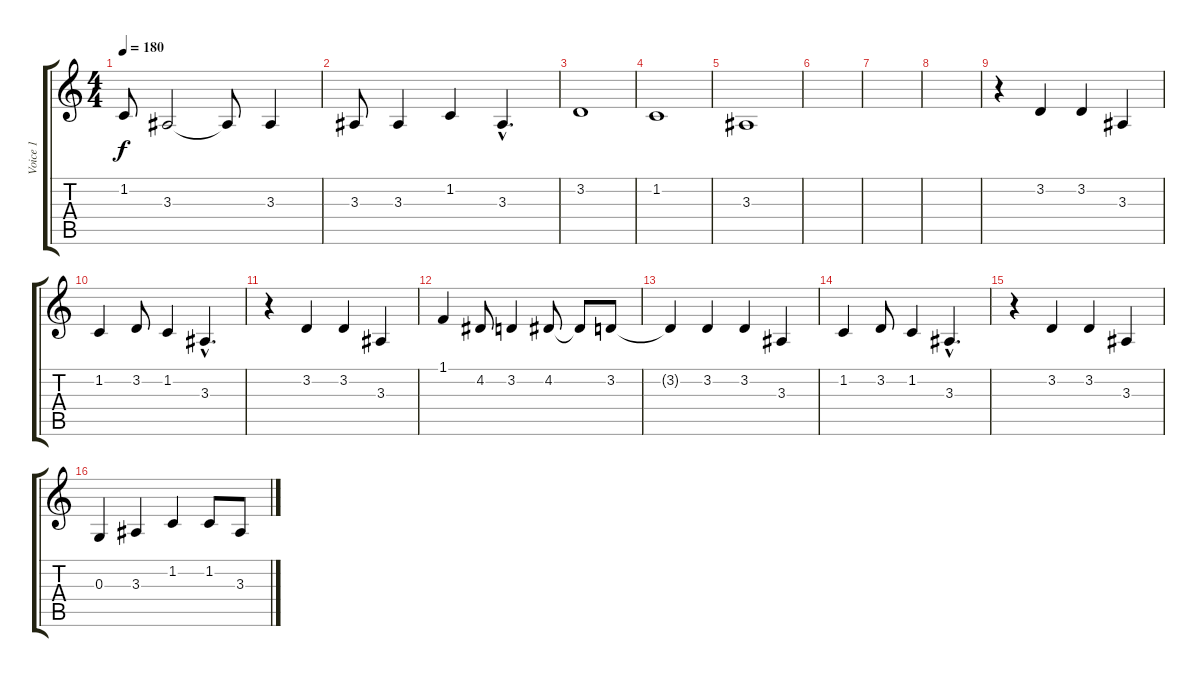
\track ("Voice 1" "Voice 1") {instrument lead8bassandlead}
\staff {score tabs}
\tuning (E4 B3 G3 D3 A2 E2) {hide}
\ts (4 4)
\tempo 180
\clef g2
\ks c
1.2.8{dy f} 3.3.2 3.3{t}.8 3.3.4 |
3.3.8 3.3.4 1.2.4 3.3{hac}.4{d} |
3.2.1 |
1.2.1 |
3.3.1 |
|
|
|
r.4 3.2.4 3.2.4 3.3.4 |
1.2.4 3.2.8 1.2.4 3.3{hac}.4{d} |
r.4 3.2.4 3.2.4 3.3.4 |
1.1.4 4.2.8 3.2.4 4.2.8 4.2{t}.8 3.2.8 |
3.2{t}.4 3.2.4 3.2.4 3.3.4 |
1.2.4 3.2.8 1.2.4 3.3{hac}.4{d} |
r.4 3.2.4 3.2.4 3.3.4 |
0.3.4 3.3.4 1.2.4 1.2.8 3.3.8
